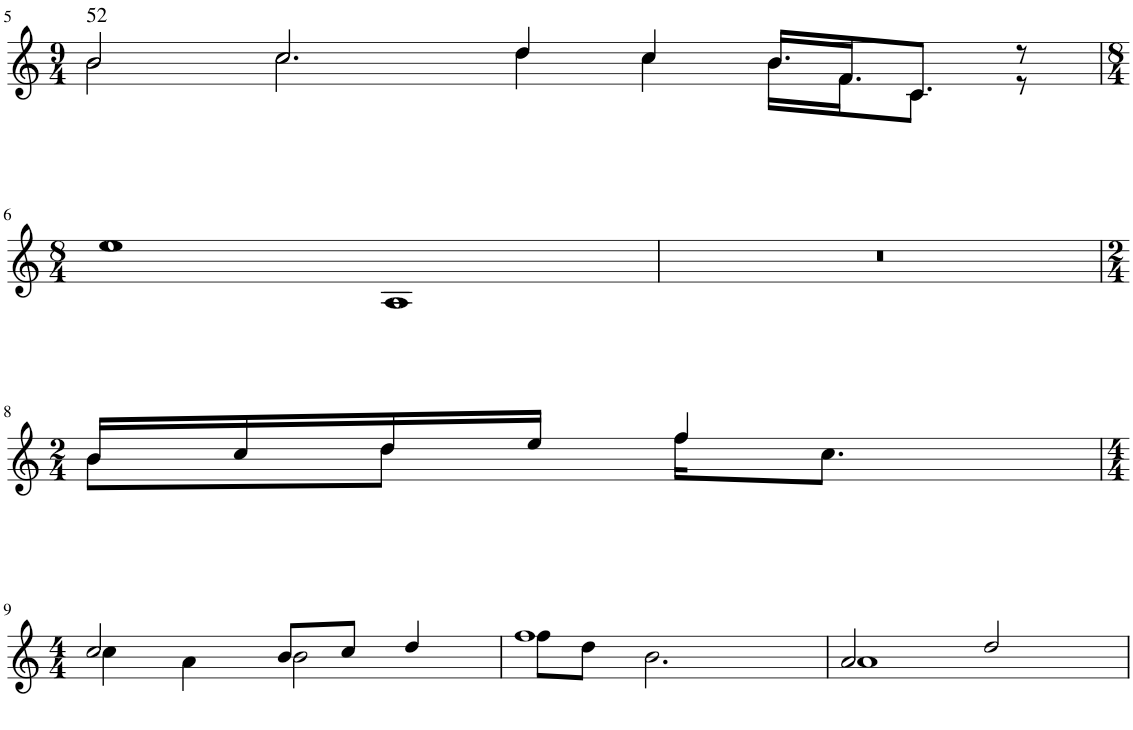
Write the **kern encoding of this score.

**kern
*part1
*staff1
*I"Piano
*I'Pno
!!LO:PB:g=z
*clefG2
*k[]
*M9/4
=5
*^
!LO:TX:a:t=52	!
2b/	2b\
2.cc/	2.cc\
4dd/	4dd\
4cc/	4cc\
16.b/LL	16.b\LL
16.f/J	16.f\J
8.c/J	8.c\J
8r	8r
!!LO:LB:g=z	!!
=6	=6
*M8/4	*
1ee	1ee
1A	1A
*v	*v
=7
0r
!!LO:LB:g=z
=8
*M2/4
*^
16b/LL	8b\L
16cc/	.
16dd/	8dd\J
16ee/JJ	.
4ff/	16ff\KL
.	8.cc\J
!!LO:LB:g=z	!!
=9	=9
*M4/4	*
2cc/	4cc\
.	4a\
8b/L	2b\
8cc/J	.
4dd/	.
=10	=10
1ff	8ff\L
.	8dd\J
.	2.b\
=11	=11
2a/	1a
2dd/	.
*v	*v
=
*-
